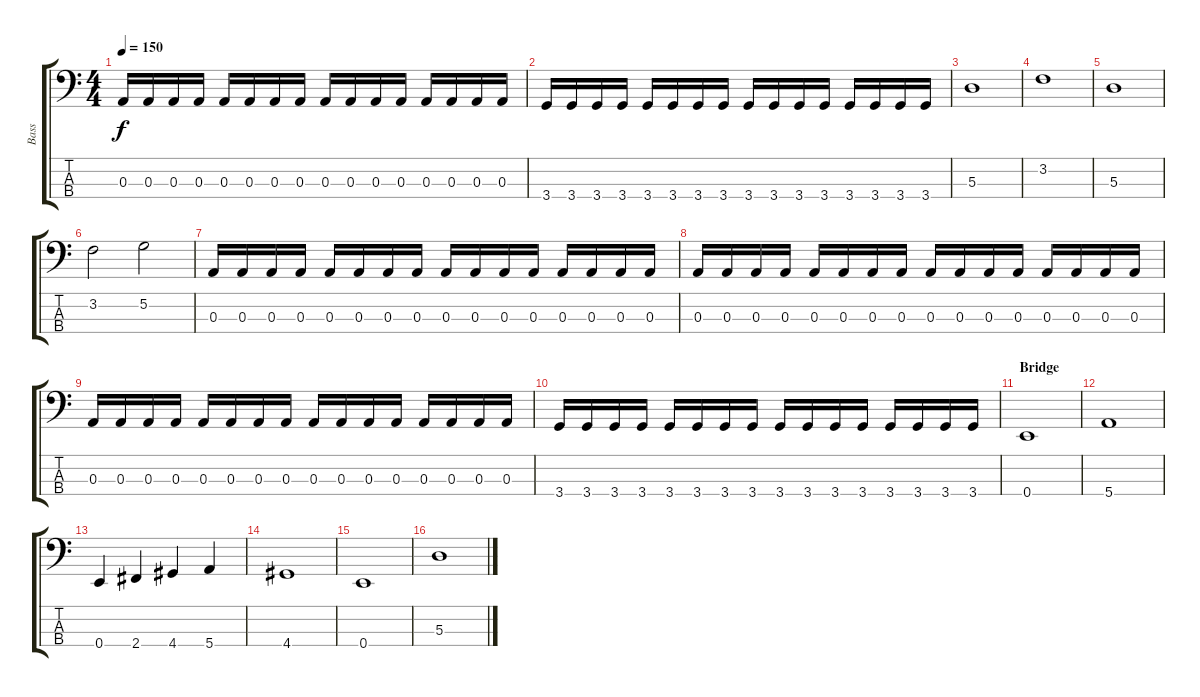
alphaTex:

\track ("Bass" "Bass") {instrument electricbasspick}
\staff {score tabs}
\tuning (G2 D2 A1 E1) {hide}
\ts (4 4)
\tempo 150
\clef f4
\ks c
0.3.16{dy f} 0.3.16 0.3.16 0.3.16 0.3.16 0.3.16 0.3.16 0.3.16 0.3.16 0.3.16 0.3.16 0.3.16 0.3.16 0.3.16 0.3.16 0.3.16 |
3.4.16 3.4.16 3.4.16 3.4.16 3.4.16 3.4.16 3.4.16 3.4.16 3.4.16 3.4.16 3.4.16 3.4.16 3.4.16 3.4.16 3.4.16 3.4.16 |
5.3.1 |
3.2.1 |
5.3.1 |
3.2.2 5.2.2 |
0.3.16 0.3.16 0.3.16 0.3.16 0.3.16 0.3.16 0.3.16 0.3.16 0.3.16 0.3.16 0.3.16 0.3.16 0.3.16 0.3.16 0.3.16 0.3.16 |
0.3.16 0.3.16 0.3.16 0.3.16 0.3.16 0.3.16 0.3.16 0.3.16 0.3.16 0.3.16 0.3.16 0.3.16 0.3.16 0.3.16 0.3.16 0.3.16 |
0.3.16 0.3.16 0.3.16 0.3.16 0.3.16 0.3.16 0.3.16 0.3.16 0.3.16 0.3.16 0.3.16 0.3.16 0.3.16 0.3.16 0.3.16 0.3.16 |
3.4.16 3.4.16 3.4.16 3.4.16 3.4.16 3.4.16 3.4.16 3.4.16 3.4.16 3.4.16 3.4.16 3.4.16 3.4.16 3.4.16 3.4.16 3.4.16 |
\section ("" "Bridge")
0.4.1 |
5.4.1 |
0.4.4 2.4.4 4.4.4 5.4.4 |
4.4.1 |
0.4.1 |
5.3.1
